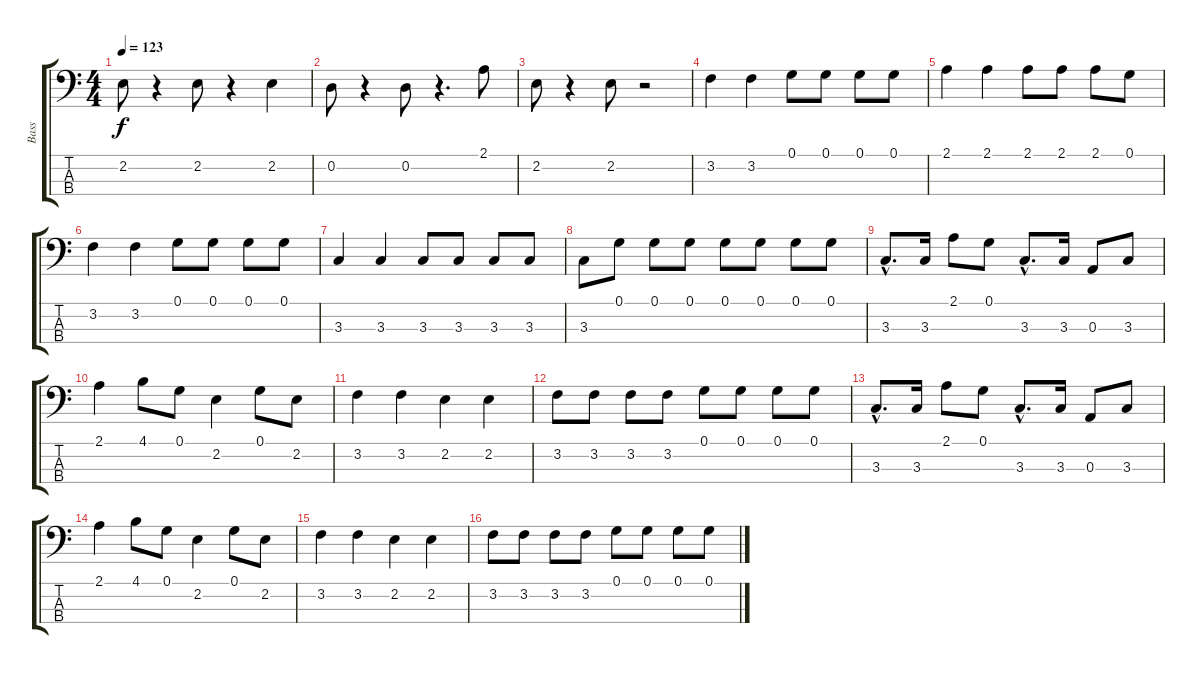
\track ("Bass" "Bass") {instrument electricbassfinger}
\staff {score tabs}
\tuning (G2 D2 A1 E1) {hide}
\ts (4 4)
\tempo 123
\clef f4
\ks c
2.2.8{dy f} r.4 2.2.8 r.4 2.2.4 |
0.2.8 r.4 0.2.8 r.4{d} 2.1.8 |
2.2.8 r.4 2.2.8 r.2 |
3.2.4 3.2.4 0.1.8 0.1.8 0.1.8 0.1.8 |
2.1.4 2.1.4 2.1.8 2.1.8 2.1.8 0.1.8 |
3.2.4 3.2.4 0.1.8 0.1.8 0.1.8 0.1.8 |
3.3.4 3.3.4 3.3.8 3.3.8 3.3.8 3.3.8 |
3.3.8 0.1.8 0.1.8 0.1.8 0.1.8 0.1.8 0.1.8 0.1.8 |
3.3{hac}.8{d} 3.3.16 2.1.8 0.1.8 3.3{hac}.8{d} 3.3.16 0.3.8 3.3.8 |
2.1.4 4.1.8 0.1.8 2.2.4 0.1.8 2.2.8 |
3.2.4 3.2.4 2.2.4 2.2.4 |
3.2.8 3.2.8 3.2.8 3.2.8 0.1.8 0.1.8 0.1.8 0.1.8 |
3.3{hac}.8{d} 3.3.16 2.1.8 0.1.8 3.3{hac}.8{d} 3.3.16 0.3.8 3.3.8 |
2.1.4 4.1.8 0.1.8 2.2.4 0.1.8 2.2.8 |
3.2.4 3.2.4 2.2.4 2.2.4 |
3.2.8 3.2.8 3.2.8 3.2.8 0.1.8 0.1.8 0.1.8 0.1.8
